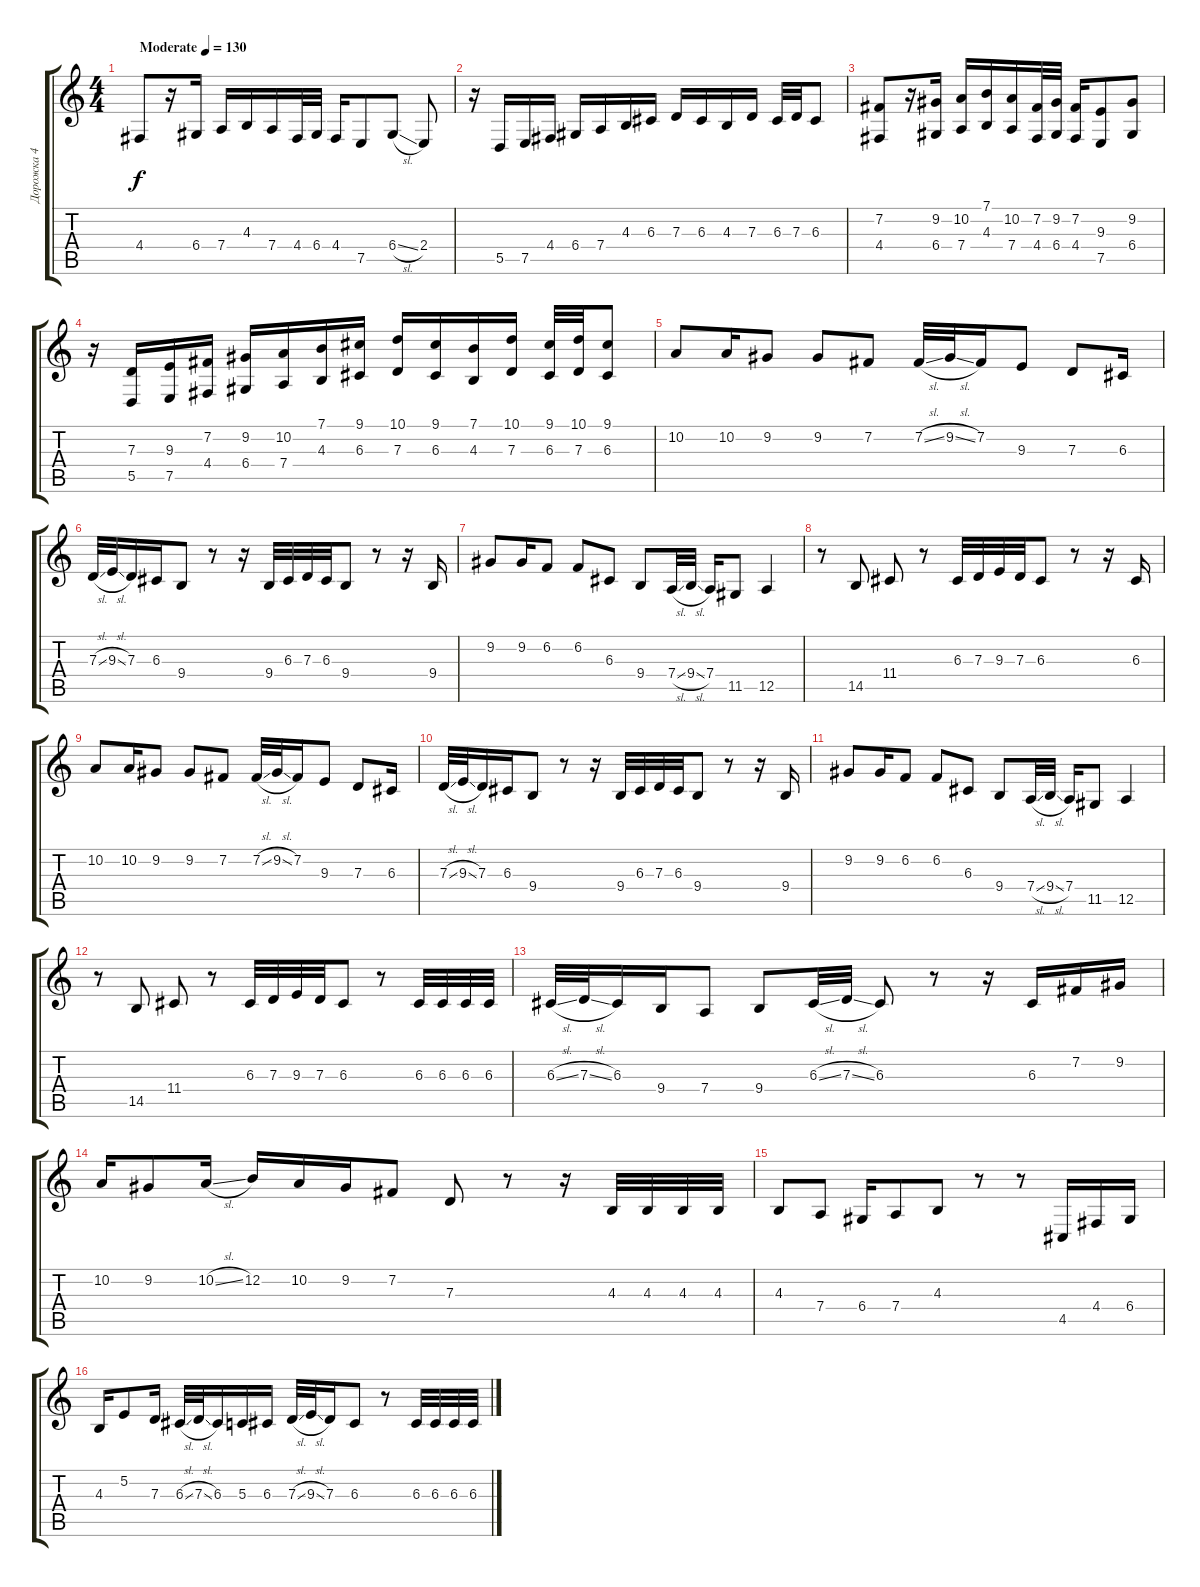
\track ("Дорожка 4" "Дорожка 4") {instrument pad8sweep}
\staff {score tabs}
\tuning (E4 B3 G3 D3 A2 E2) {hide}
\ts (4 4)
\tempo (130 "Moderate")
\clef g2
\ks c
4.4.8{dy f instrument pad8sweep} r.16 6.4.16 7.4.16 4.3.16 7.4.16 4.4.32 6.4.32 4.4.16 7.5.8 6.4{sl}.8 2.4.8 |
r.16 5.5.16 7.5.16 4.4.16 6.4.16 7.4.16 4.3.16 6.3.16 7.3.16 6.3.16 4.3.16 7.3.16 6.3.32 7.3.32 6.3.8 |
(7.2 4.4).8 r.16 (9.2 6.4).16 (10.2 7.4).16 (7.1 4.3).16 (10.2 7.4).16 (7.2 4.4).32 (9.2 6.4).32 (7.2 4.4).16 (9.3 7.5).8 (9.2 6.4).8 |
r.16 (7.3 5.5).16 (9.3 7.5).16 (7.2 4.4).16 (9.2 6.4).16 (10.2 7.4).16 (7.1 4.3).16 (9.1 6.3).16 (10.1 7.3).16 (9.1 6.3).16 (7.1 4.3).16 (10.1 7.3).16 (9.1 6.3).32 (10.1 7.3).32 (9.1 6.3).8 |
10.2.8 10.2.16 9.2.8 9.2.8 7.2.8 7.2{sl}.32 9.2{sl}.32 7.2.16 9.3.8 7.3.8 6.3.16 |
7.3{sl}.32 9.3{sl}.32 7.3.16 6.3.16 9.4.8 r.8 r.16 9.4.32 6.3.32 7.3.32 6.3.32 9.4.8 r.8 r.16 9.4.16 |
9.2.8 9.2.16 6.2.8 6.2.8 6.3.8 9.4.8 7.4{sl}.32 9.4{sl}.32 7.4.16 11.5.8 12.5.4 |
r.8 14.5.8 11.4.8 r.8 6.3.32 7.3.32 9.3.32 7.3.32 6.3.8 r.8 r.16 6.3.16 |
10.2.8 10.2.16 9.2.8 9.2.8 7.2.8 7.2{sl}.32 9.2{sl}.32 7.2.16 9.3.8 7.3.8 6.3.16 |
7.3{sl}.32 9.3{sl}.32 7.3.16 6.3.16 9.4.8 r.8 r.16 9.4.32 6.3.32 7.3.32 6.3.32 9.4.8 r.8 r.16 9.4.16 |
9.2.8 9.2.16 6.2.8 6.2.8 6.3.8 9.4.8 7.4{sl}.32 9.4{sl}.32 7.4.16 11.5.8 12.5.4 |
r.8 14.5.8 11.4.8 r.8 6.3.32 7.3.32 9.3.32 7.3.32 6.3.8 r.8 6.3.32 6.3.32 6.3.32 6.3.32 |
6.3{sl}.32 7.3{sl}.32 6.3.16 9.4.16 7.4.8 9.4.8 6.3{sl}.32 7.3{sl}.32 6.3.8 r.8 r.16 6.3.16 7.2.16 9.2.16 |
10.2.16 9.2.8 10.2{sl}.16 12.2.16 10.2.16 9.2.16 7.2.8 7.3.8 r.8 r.16 4.3.32 4.3.32 4.3.32 4.3.32 |
4.3.8 7.4.8 6.4.16 7.4.8 4.3.8 r.8 r.8 4.5.16 4.4.16 6.4.16 |
4.3.16 5.2.8 7.3.16 6.3{sl}.32 7.3{sl}.32 6.3.16 5.3.16 6.3.16 7.3{sl}.32 9.3{sl}.32 7.3.16 6.3.8 r.8 6.3.32 6.3.32 6.3.32 6.3.32
